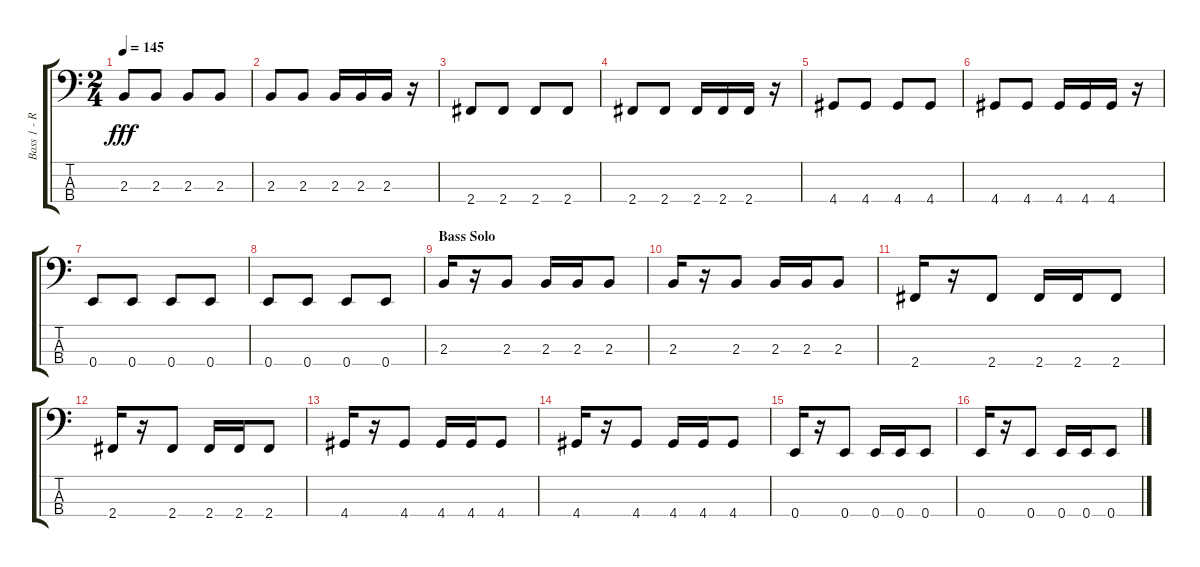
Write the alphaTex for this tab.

\track ("Bass 1 - Rod" "Bass 1 - R") {instrument electricbasspick}
\staff {score tabs}
\tuning (G2 D2 A1 E1) {hide}
\ts (2 4)
\tempo 145
\clef f4
\ks c
2.3.8{dy fff} 2.3.8 2.3.8 2.3.8 |
2.3.8 2.3.8 2.3.16 2.3.16 2.3.16 r.16 |
2.4.8 2.4.8 2.4.8 2.4.8 |
2.4.8 2.4.8 2.4.16 2.4.16 2.4.16 r.16 |
4.4.8 4.4.8 4.4.8 4.4.8 |
4.4.8 4.4.8 4.4.16 4.4.16 4.4.16 r.16 |
0.4.8 0.4.8 0.4.8 0.4.8 |
0.4.8 0.4.8 0.4.8 0.4.8 |
\section ("" "Bass Solo")
2.3.16 r.16 2.3.8 2.3.16 2.3.16 2.3.8 |
2.3.16 r.16 2.3.8 2.3.16 2.3.16 2.3.8 |
2.4.16 r.16 2.4.8 2.4.16 2.4.16 2.4.8 |
2.4.16 r.16 2.4.8 2.4.16 2.4.16 2.4.8 |
4.4.16 r.16 4.4.8 4.4.16 4.4.16 4.4.8 |
4.4.16 r.16 4.4.8 4.4.16 4.4.16 4.4.8 |
0.4.16 r.16 0.4.8 0.4.16 0.4.16 0.4.8 |
0.4.16 r.16 0.4.8 0.4.16 0.4.16 0.4.8
